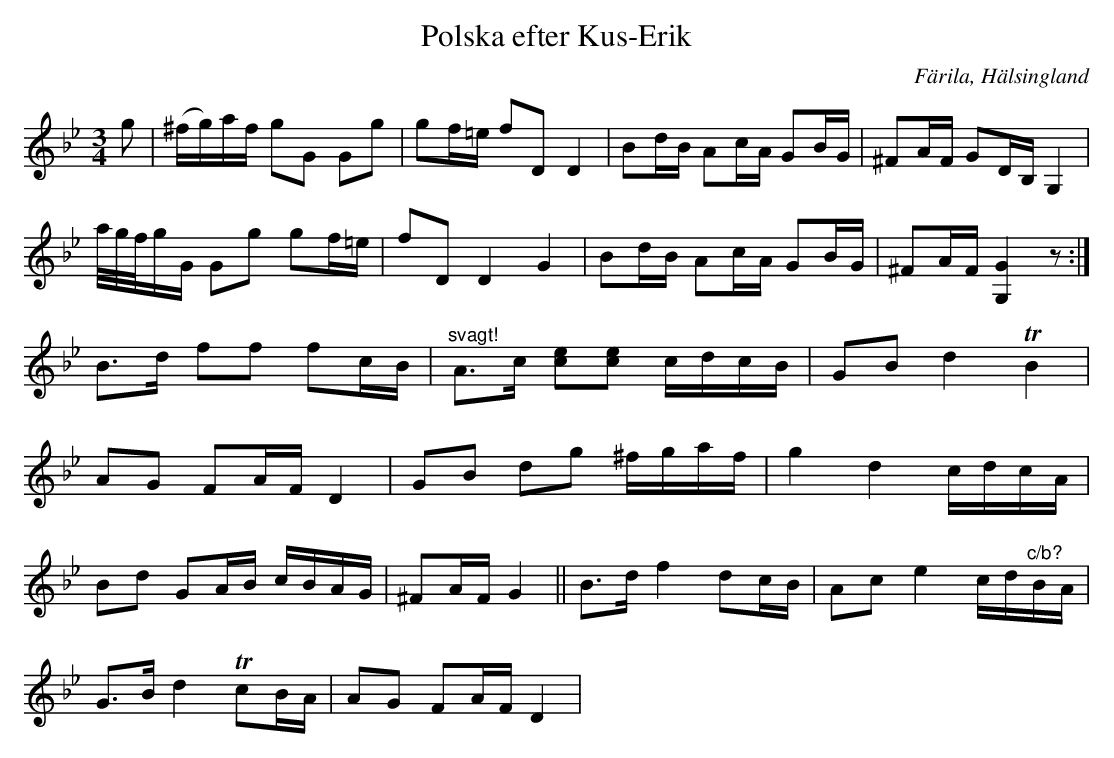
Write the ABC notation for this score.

X:1
T: Polska efter Kus-Erik
O: Färila, Hälsingland
M: 3/4
L: 1/16
K: Gm
g2 | (^fg)af g2G2 G2g2 | g2f=e f2D2 D4 | B2dB A2cA G2BG | ^F2AF G2DB, G,4 |
a/g/f/gG G2g2 g2f=e | f2D2 D4 G4 | B2dB A2cA G2BG | ^F2AF [G,G]4 z2 :|
B2>d2 f2f2 f2cB | "^svagt!"A2>c2 [c2e2][e2c2] cdcB | G2B2 d4 TB4 |
A2G2 F2AF D4 | G2B2 d2g2 ^fgaf | g4 d4 cdcA |
B2d2 G2AB cBAG | ^F2AF G4 || B2>d2 f4 d2cB | A2c2 e4 cd"^c/b?"BA |
G2>B2 d4 Tc2BA | A2G2 F2AF D4 |
